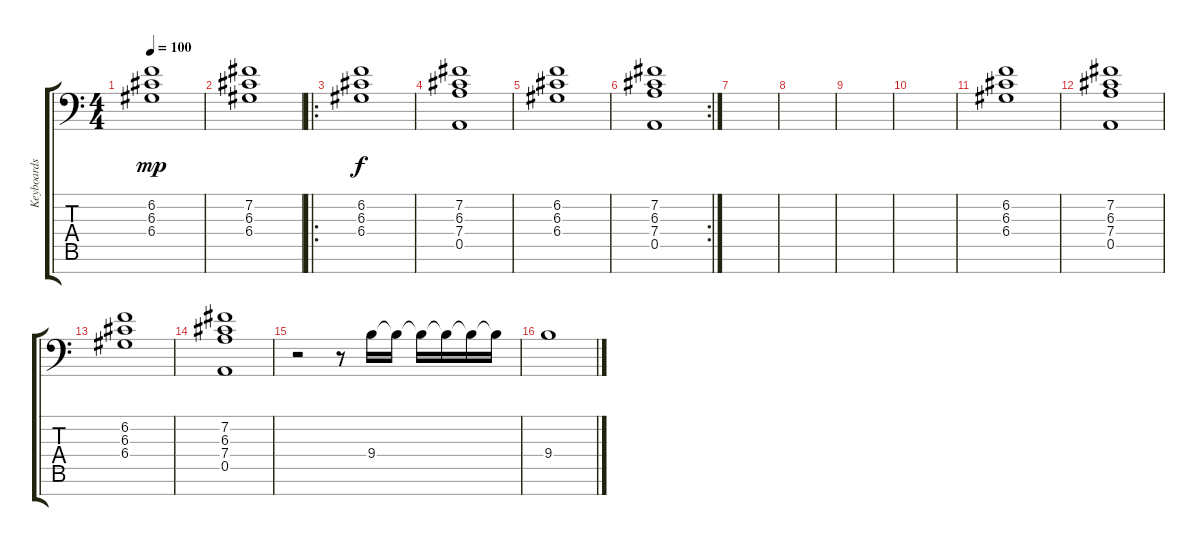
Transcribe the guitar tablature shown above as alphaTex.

\track ("Keyboards LH" "Keyboards ") {instrument synthstrings1}
\staff {score tabs}
\tuning (E4 B3 G3 D3 A2 E2 C-1) {hide}
\ts (4 4)
\tempo 100
\clef f4
\ks c
(6.2 6.3 6.4).1{dy mp} |
(7.2 6.3 6.4).1 |
\ro
(6.2 6.3 6.4).1{dy f} |
(7.2 6.3 7.4 0.5).1 |
(6.2 6.3 6.4).1 |
\rc 2
(7.2 6.3 7.4 0.5).1 |
|
|
|
|
(6.2 6.3 6.4).1 |
(7.2 6.3 7.4 0.5).1 |
(6.2 6.3 6.4).1 |
(7.2 6.3 7.4 0.5).1 |
r.2 r.8 9.4.16{volume 6} 9.4{t}.16{volume 7} 9.4{t}.16{volume 8} 9.4{t}.16{volume 9} 9.4{t}.16{volume 10} 9.4{t}.16{volume 11} |
9.4.1
